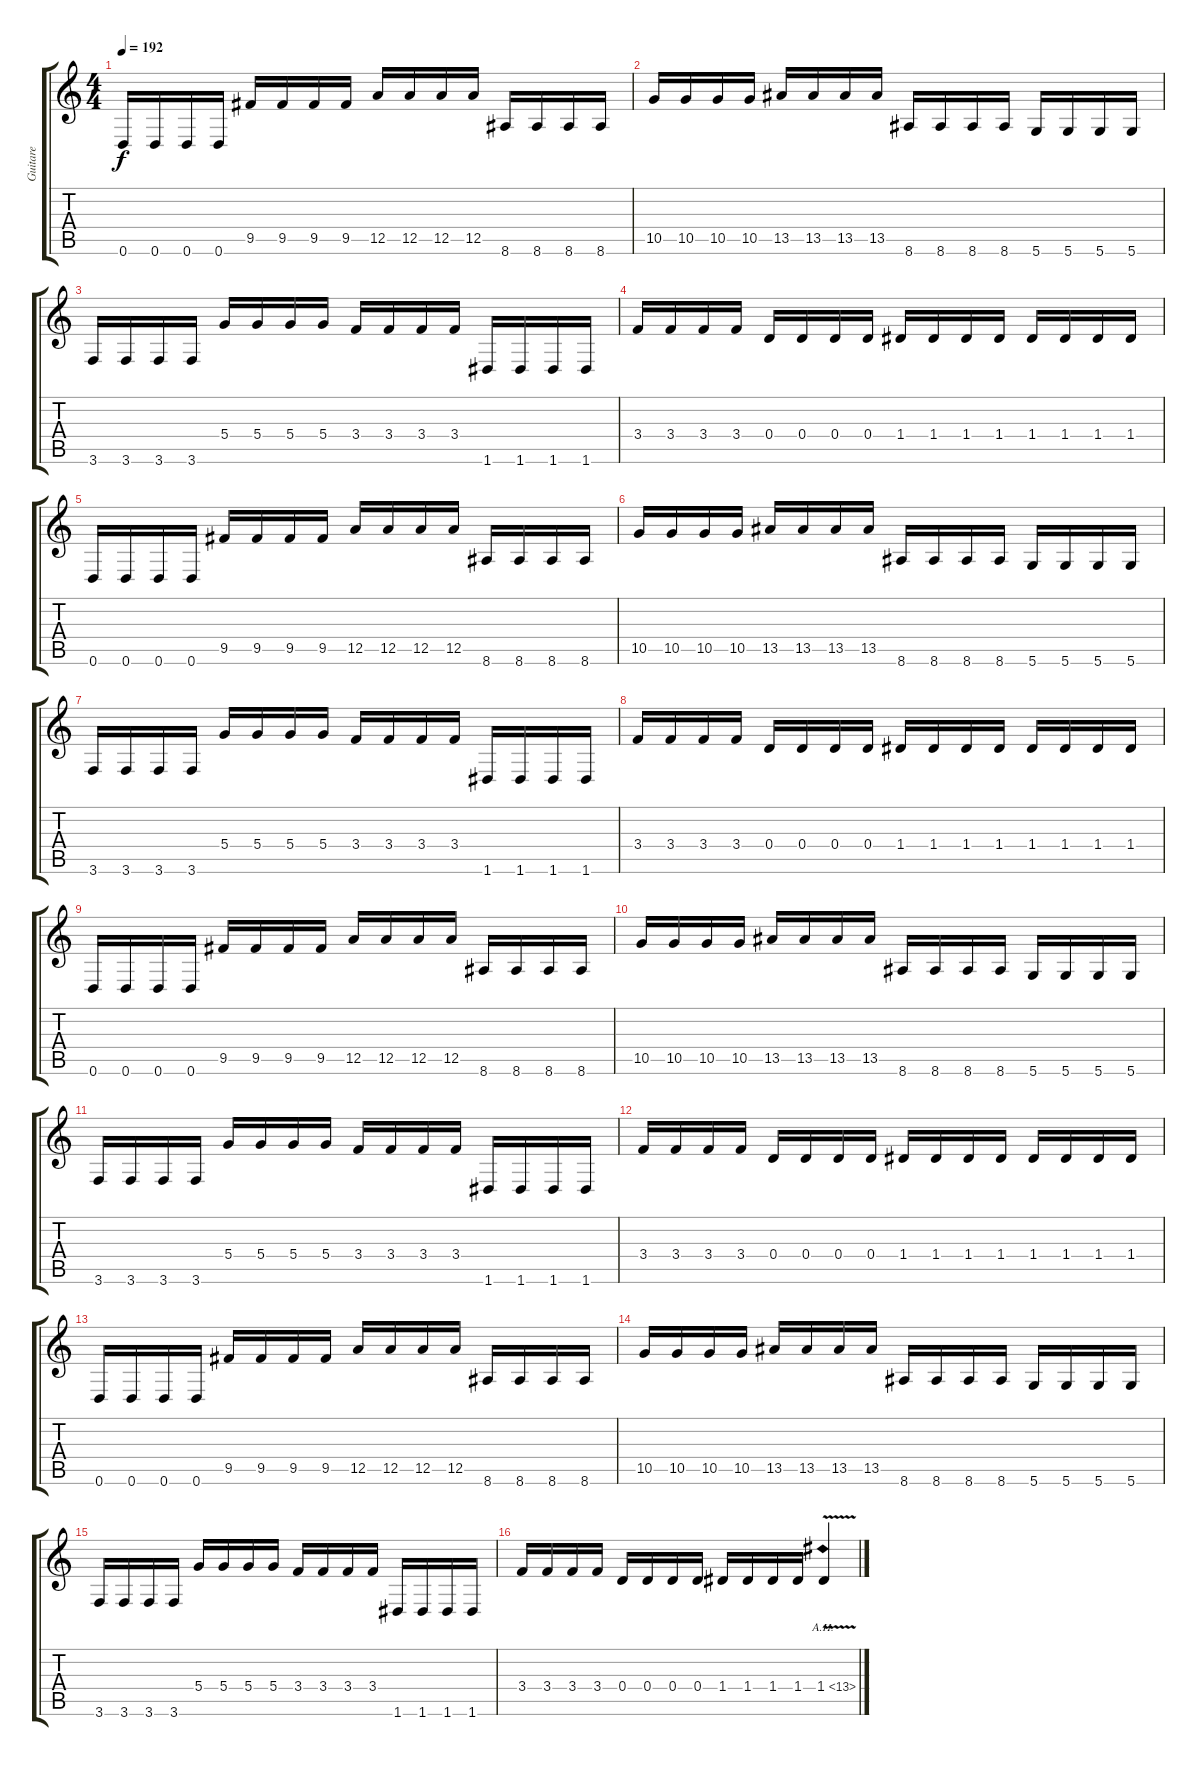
\track ("Guitare" "Guitare") {instrument overdrivenguitar}
\staff {score tabs}
\tuning (E4 B3 G3 D3 A2 D2) {hide}
\ts (4 4)
\section ("" "")
\tempo 192
\clef g2
\ks c
0.6.16{dy f} 0.6.16 0.6.16 0.6.16 9.5.16 9.5.16 9.5.16 9.5.16 12.5.16 12.5.16 12.5.16 12.5.16 8.6.16 8.6.16 8.6.16 8.6.16 |
10.5.16 10.5.16 10.5.16 10.5.16 13.5.16 13.5.16 13.5.16 13.5.16 8.6.16 8.6.16 8.6.16 8.6.16 5.6.16 5.6.16 5.6.16 5.6.16 |
3.6.16 3.6.16 3.6.16 3.6.16 5.4.16 5.4.16 5.4.16 5.4.16 3.4.16 3.4.16 3.4.16 3.4.16 1.6.16 1.6.16 1.6.16 1.6.16 |
3.4.16 3.4.16 3.4.16 3.4.16 0.4.16 0.4.16 0.4.16 0.4.16 1.4.16 1.4.16 1.4.16 1.4.16 1.4.16 1.4.16 1.4.16 1.4.16 |
0.6.16 0.6.16 0.6.16 0.6.16 9.5.16 9.5.16 9.5.16 9.5.16 12.5.16 12.5.16 12.5.16 12.5.16 8.6.16 8.6.16 8.6.16 8.6.16 |
10.5.16 10.5.16 10.5.16 10.5.16 13.5.16 13.5.16 13.5.16 13.5.16 8.6.16 8.6.16 8.6.16 8.6.16 5.6.16 5.6.16 5.6.16 5.6.16 |
3.6.16 3.6.16 3.6.16 3.6.16 5.4.16 5.4.16 5.4.16 5.4.16 3.4.16 3.4.16 3.4.16 3.4.16 1.6.16 1.6.16 1.6.16 1.6.16 |
3.4.16 3.4.16 3.4.16 3.4.16 0.4.16 0.4.16 0.4.16 0.4.16 1.4.16 1.4.16 1.4.16 1.4.16 1.4.16 1.4.16 1.4.16 1.4.16 |
0.6.16 0.6.16 0.6.16 0.6.16 9.5.16 9.5.16 9.5.16 9.5.16 12.5.16 12.5.16 12.5.16 12.5.16 8.6.16 8.6.16 8.6.16 8.6.16 |
10.5.16 10.5.16 10.5.16 10.5.16 13.5.16 13.5.16 13.5.16 13.5.16 8.6.16 8.6.16 8.6.16 8.6.16 5.6.16 5.6.16 5.6.16 5.6.16 |
3.6.16 3.6.16 3.6.16 3.6.16 5.4.16 5.4.16 5.4.16 5.4.16 3.4.16 3.4.16 3.4.16 3.4.16 1.6.16 1.6.16 1.6.16 1.6.16 |
3.4.16 3.4.16 3.4.16 3.4.16 0.4.16 0.4.16 0.4.16 0.4.16 1.4.16 1.4.16 1.4.16 1.4.16 1.4.16 1.4.16 1.4.16 1.4.16 |
0.6.16 0.6.16 0.6.16 0.6.16 9.5.16 9.5.16 9.5.16 9.5.16 12.5.16 12.5.16 12.5.16 12.5.16 8.6.16 8.6.16 8.6.16 8.6.16 |
10.5.16 10.5.16 10.5.16 10.5.16 13.5.16 13.5.16 13.5.16 13.5.16 8.6.16 8.6.16 8.6.16 8.6.16 5.6.16 5.6.16 5.6.16 5.6.16 |
3.6.16 3.6.16 3.6.16 3.6.16 5.4.16 5.4.16 5.4.16 5.4.16 3.4.16 3.4.16 3.4.16 3.4.16 1.6.16 1.6.16 1.6.16 1.6.16 |
3.4.16 3.4.16 3.4.16 3.4.16 0.4.16 0.4.16 0.4.16 0.4.16 1.4.16 1.4.16 1.4.16 1.4.16 1.4{ah 12 v}.4
